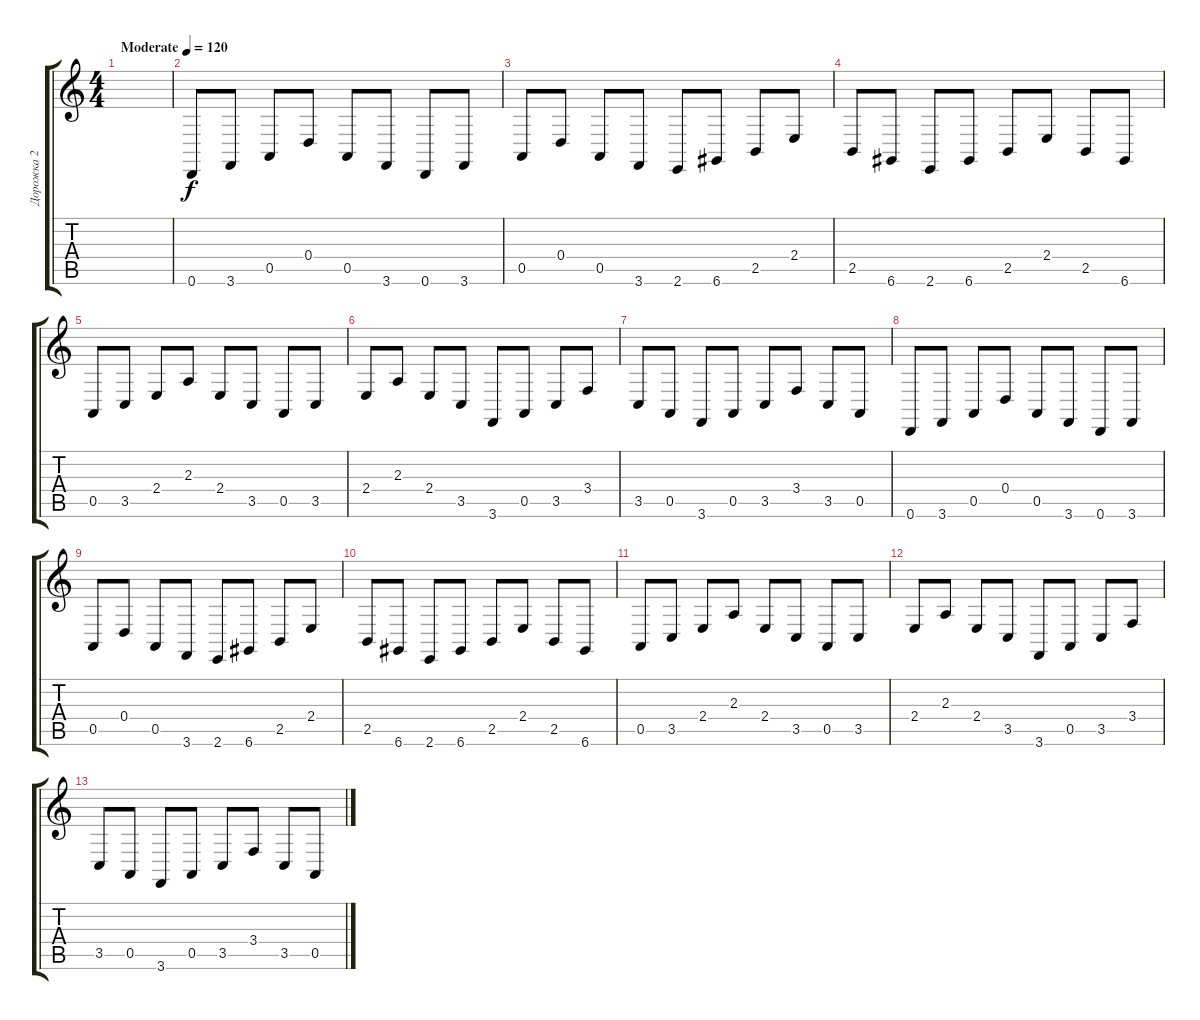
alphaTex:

\track ("Дорожка 2" "Дорожка 2") {instrument electricgrandpiano}
\staff {score tabs}
\tuning (E4 B3 G3 D3 A2 D2) {hide}
\ts (4 4)
\tempo (120 "Moderate")
\clef g2
\ks c
|
0.6.8 3.6.8 0.5.8 0.4.8 0.5.8 3.6.8 0.6.8 3.6.8 |
0.5.8 0.4.8 0.5.8 3.6.8 2.6.8 6.6.8 2.5.8 2.4.8 |
2.5.8 6.6.8 2.6.8 6.6.8 2.5.8 2.4.8 2.5.8 6.6.8 |
0.5.8 3.5.8 2.4.8 2.3.8 2.4.8 3.5.8 0.5.8 3.5.8 |
2.4.8 2.3.8 2.4.8 3.5.8 3.6.8 0.5.8 3.5.8 3.4.8 |
3.5.8 0.5.8 3.6.8 0.5.8 3.5.8 3.4.8 3.5.8 0.5.8 |
0.6.8 3.6.8 0.5.8 0.4.8 0.5.8 3.6.8 0.6.8 3.6.8 |
0.5.8 0.4.8 0.5.8 3.6.8 2.6.8 6.6.8 2.5.8 2.4.8 |
2.5.8 6.6.8 2.6.8 6.6.8 2.5.8 2.4.8 2.5.8 6.6.8 |
0.5.8 3.5.8 2.4.8 2.3.8 2.4.8 3.5.8 0.5.8 3.5.8 |
2.4.8 2.3.8 2.4.8 3.5.8 3.6.8 0.5.8 3.5.8 3.4.8 |
3.5.8 0.5.8 3.6.8 0.5.8 3.5.8 3.4.8 3.5.8 0.5.8
